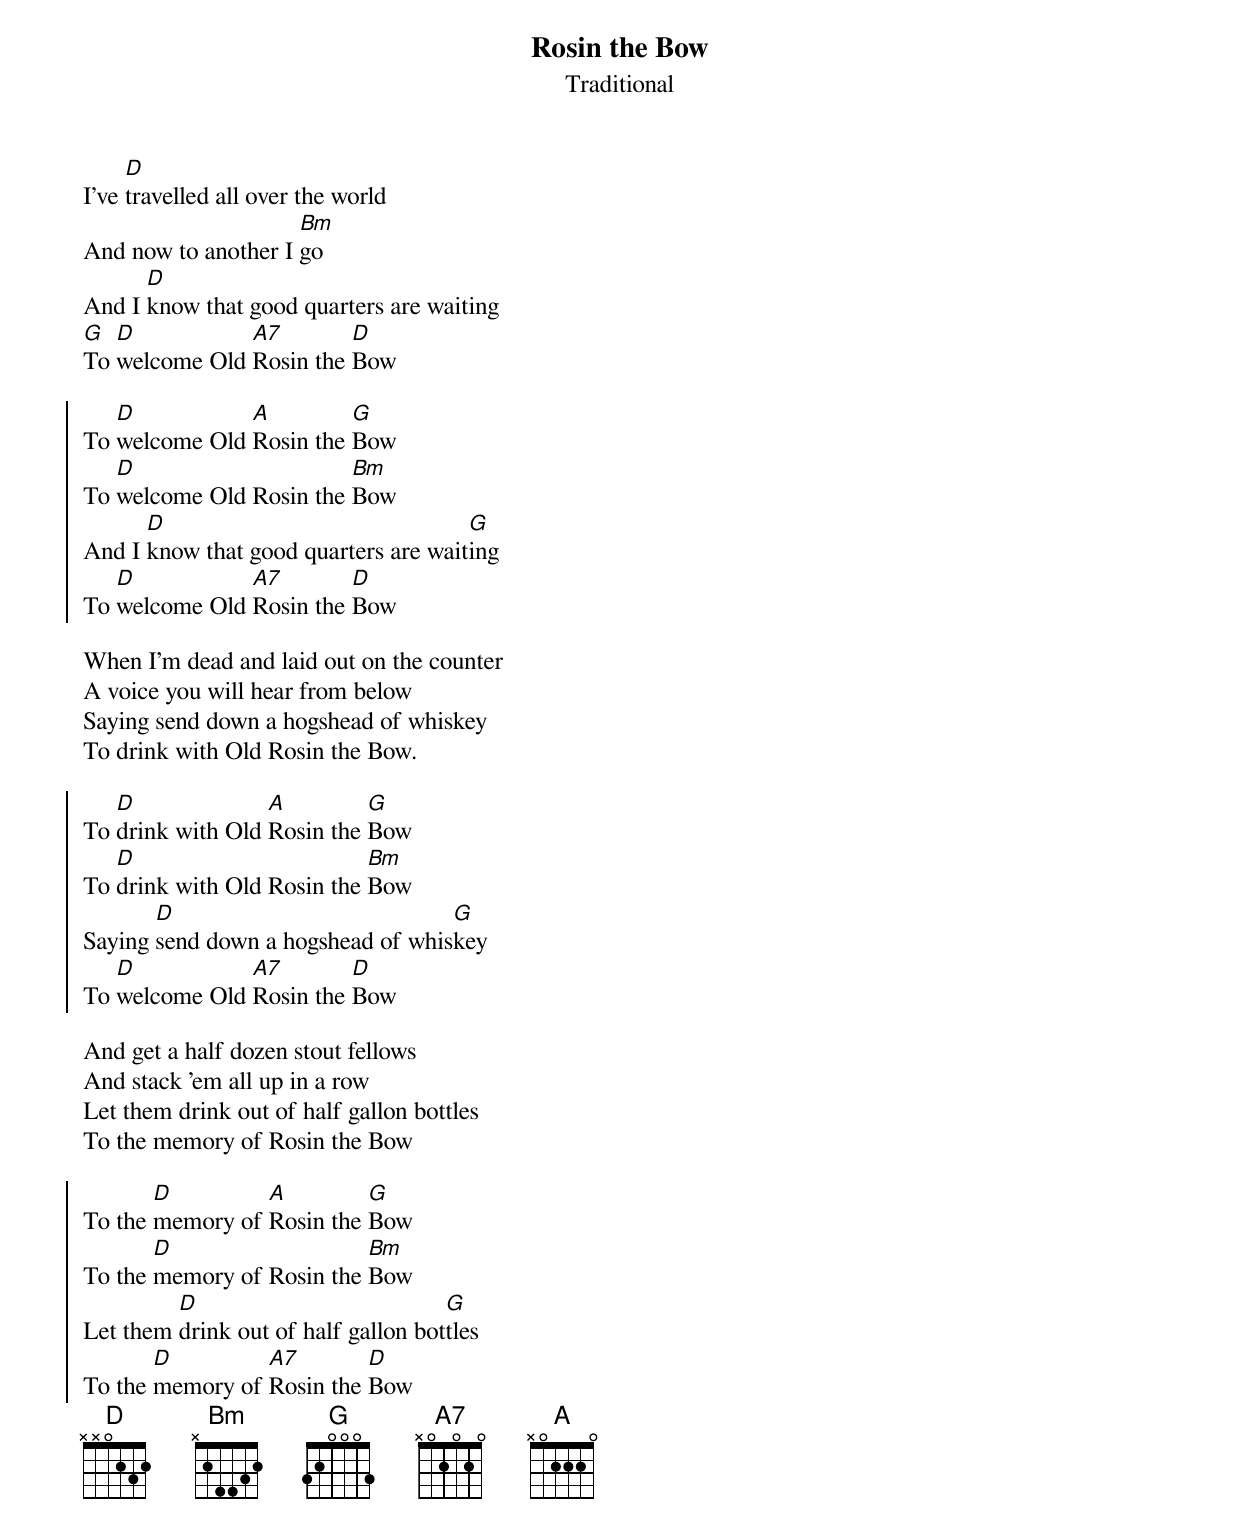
{t:Rosin the Bow}
{st:Traditional}

I've [D]travelled all over the world
And now to another I [Bm]go
And I [D]know that good quarters are waiting
[G]To [D]welcome Old [A7]Rosin the [D]Bow

{soc}
To [D]welcome Old [A]Rosin the [G]Bow
To [D]welcome Old Rosin the [Bm]Bow
And I [D]know that good quarters are wait[G]ing
To [D]welcome Old [A7]Rosin the [D]Bow
{eoc}

When I'm dead and laid out on the counter
A voice you will hear from below
Saying send down a hogshead of whiskey
To drink with Old Rosin the Bow.

{soc}
To [D]drink with Old [A]Rosin the [G]Bow
To [D]drink with Old Rosin the [Bm]Bow
Saying [D]send down a hogshead of whis[G]key
To [D]welcome Old [A7]Rosin the [D]Bow
{eoc}

And get a half dozen stout fellows
And stack 'em all up in a row
Let them drink out of half gallon bottles
To the memory of Rosin the Bow

{soc}
To the [D]memory of [A]Rosin the [G]Bow
To the [D]memory of Rosin the [Bm]Bow
Let them [D]drink out of half gallon bot[G]tles
To the [D]memory of [A7]Rosin the [D]Bow
{eoc}
